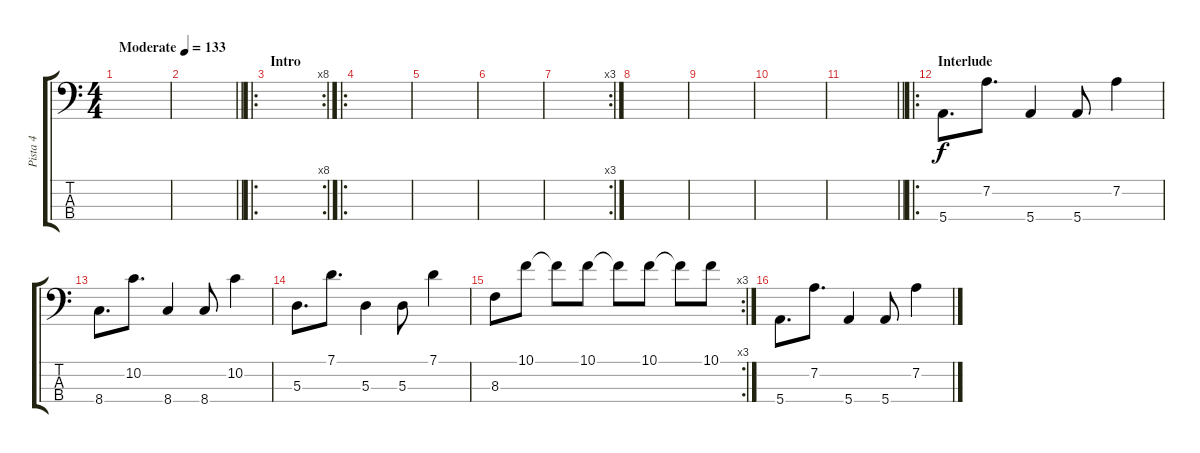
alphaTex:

\track ("Pista 4" "Pista 4") {instrument electricbassfinger}
\staff {score tabs}
\tuning (G2 D2 A1 E1) {hide}
\ts (4 4)
\tempo (133 "Moderate")
\clef f4
\ks c
|
\barLineRight lightlight
|
\ro
\rc 8
\section ("" "Intro")
|
\ro
|
|
|
\rc 3
|
|
|
|
\barLineRight lightlight
|
\ro
\section ("" "Interlude")
5.4.8{d} 7.2.8{d} 5.4.4 5.4.8 7.2.4 |
8.4.8{d} 10.2.8{d} 8.4.4 8.4.8 10.2.4 |
5.3.8{d} 7.1.8{d} 5.3.4 5.3.8 7.1.4 |
\rc 3
8.3.8 10.1.8 10.1{t}.8 10.1.8 10.1{t}.8 10.1.8 10.1{t}.8 10.1.8 |
5.4.8{d} 7.2.8{d} 5.4.4 5.4.8 7.2.4
